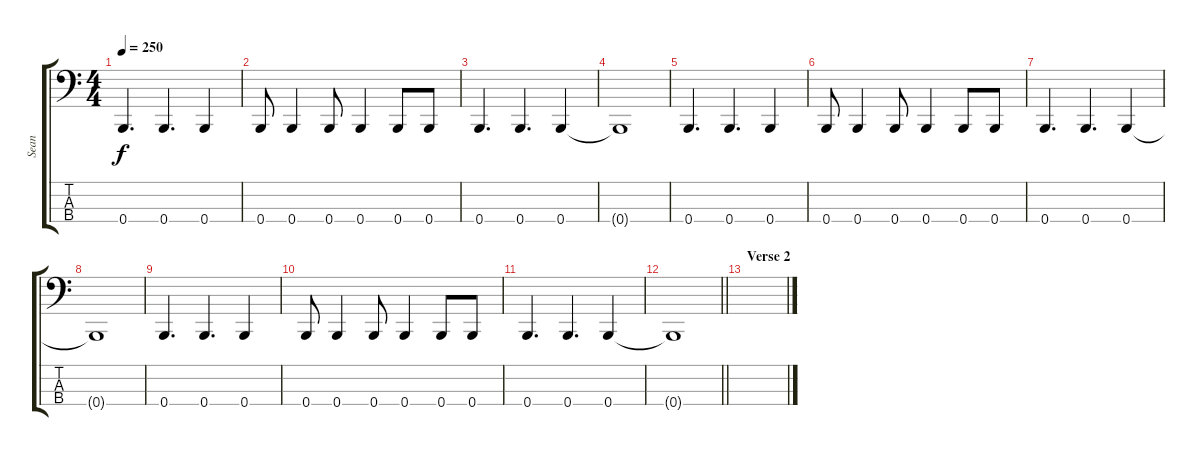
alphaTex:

\track ("Sean" "Sean") {instrument electricbasspick}
\staff {score tabs}
\tuning (E2 B1 Gb1 B0) {hide}
\ts (4 4)
\tempo 250
\clef f4
\ks c
0.4.4{d dy f} 0.4.4{d} 0.4.4 |
0.4.8 0.4.4 0.4.8 0.4.4 0.4.8 0.4.8 |
0.4.4{d} 0.4.4{d} 0.4.4 |
0.4{t}.1 |
0.4.4{d} 0.4.4{d} 0.4.4 |
0.4.8 0.4.4 0.4.8 0.4.4 0.4.8 0.4.8 |
0.4.4{d} 0.4.4{d} 0.4.4 |
0.4{t}.1 |
0.4.4{d} 0.4.4{d} 0.4.4 |
0.4.8 0.4.4 0.4.8 0.4.4 0.4.8 0.4.8 |
0.4.4{d} 0.4.4{d} 0.4.4 |
\barLineRight lightlight
0.4{t}.1 |
\section ("" "Verse 2")
